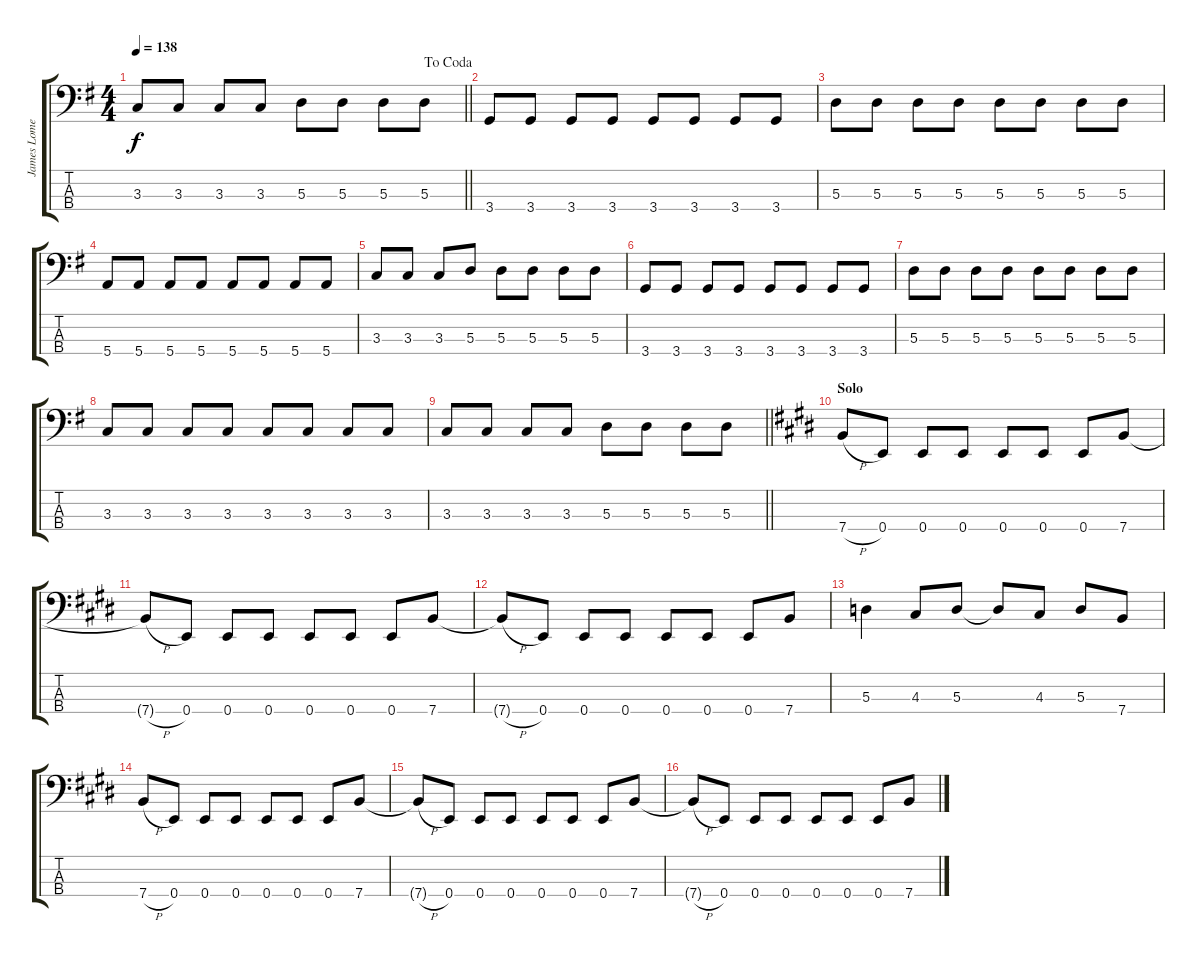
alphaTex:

\track ("James Lomenzo" "James Lome") {instrument electricbassfinger}
\staff {score tabs}
\tuning (G2 D2 A1 E1) {hide}
\ts (4 4)
\jump dacoda
\tempo 138
\clef f4
\barLineRight lightlight
\ks g
3.3.8{dy f} 3.3.8 3.3.8 3.3.8 5.3.8 5.3.8 5.3.8 5.3.8 |
3.4.8 3.4.8 3.4.8 3.4.8 3.4.8 3.4.8 3.4.8 3.4.8 |
5.3.8 5.3.8 5.3.8 5.3.8 5.3.8 5.3.8 5.3.8 5.3.8 |
5.4.8 5.4.8 5.4.8 5.4.8 5.4.8 5.4.8 5.4.8 5.4.8 |
3.3.8 3.3.8 3.3.8 5.3.8 5.3.8 5.3.8 5.3.8 5.3.8 |
3.4.8 3.4.8 3.4.8 3.4.8 3.4.8 3.4.8 3.4.8 3.4.8 |
5.3.8 5.3.8 5.3.8 5.3.8 5.3.8 5.3.8 5.3.8 5.3.8 |
3.3.8 3.3.8 3.3.8 3.3.8 3.3.8 3.3.8 3.3.8 3.3.8 |
\barLineRight lightlight
3.3.8 3.3.8 3.3.8 3.3.8 5.3.8 5.3.8 5.3.8 5.3.8 |
\section ("" "Solo")
\ks e
7.4{h}.8 0.4.8 0.4.8 0.4.8 0.4.8 0.4.8 0.4.8 7.4.8 |
\ks c#minor
7.4{h t}.8 0.4.8 0.4.8 0.4.8 0.4.8 0.4.8 0.4.8 7.4.8 |
7.4{h t}.8 0.4.8 0.4.8 0.4.8 0.4.8 0.4.8 0.4.8 7.4.8 |
5.3.4 4.3.8 5.3.8 5.3{t}.8 4.3.8 5.3.8 7.4.8 |
\ks e
7.4{h}.8 0.4.8 0.4.8 0.4.8 0.4.8 0.4.8 0.4.8 7.4.8 |
\ks c#minor
7.4{h t}.8 0.4.8 0.4.8 0.4.8 0.4.8 0.4.8 0.4.8 7.4.8 |
7.4{h t}.8 0.4.8 0.4.8 0.4.8 0.4.8 0.4.8 0.4.8 7.4.8
